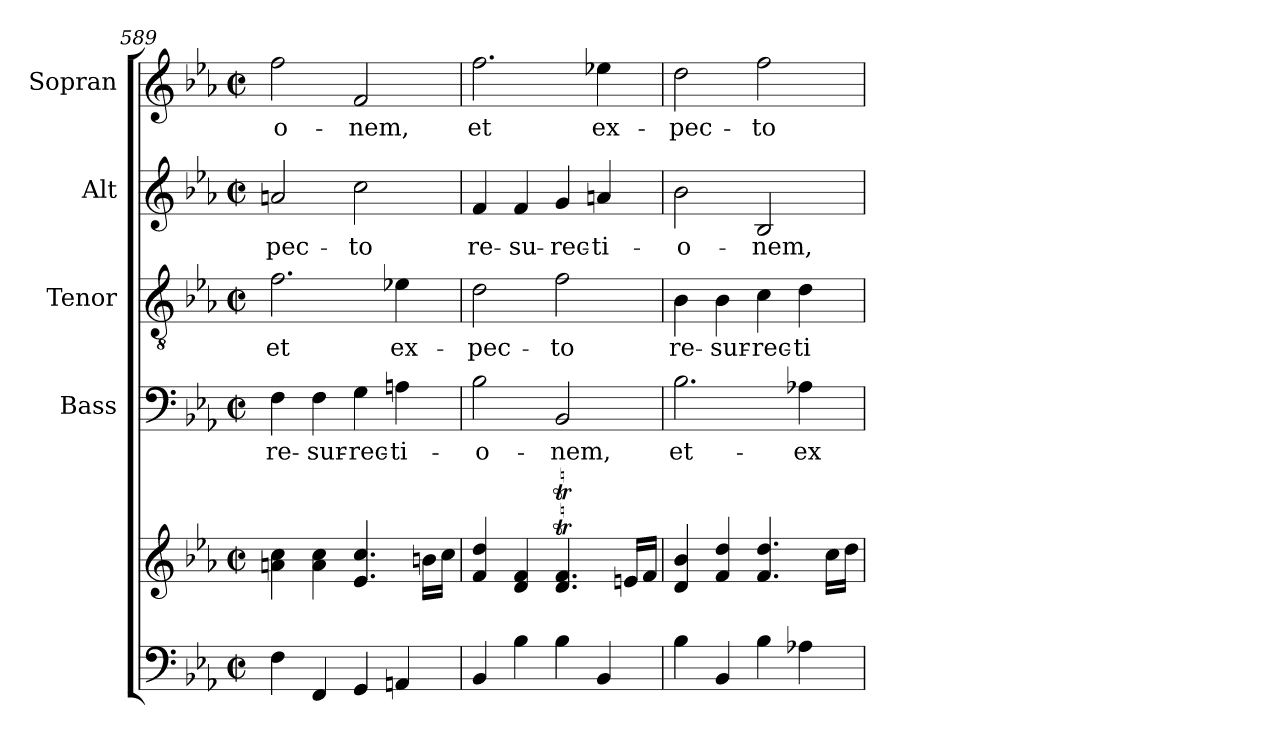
**kern	**kern	**kern	**text	**kern	**text	**kern	**text	**kern	**text
*part5	*part5	*part4	*part4	*part3	*part3	*part2	*part2	*part1	*part1
*staff6	*staff5	*staff4	*staff4	*staff3	*staff3	*staff2	*staff2	*staff1	*staff1
*	*	*I"Bass	*	*I"Tenor	*	*I"Alt	*	*I"Sopran	*
*	*	*I'B.	*	*I'T.	*	*I'A.	*	*I'S.	*
*clefF4	*clefG2	*clefF4	*	*clefGv2	*	*clefG2	*	*clefG2	*
*k[b-e-a-]	*k[b-e-a-]	*k[b-e-a-]	*	*k[b-e-a-]	*	*k[b-e-a-]	*	*k[b-e-a-]	*
*E-:	*E-:	*E-:	*	*E-:	*	*E-:	*	*E-:	*
*M2/2	*M2/2	*M2/2	*	*M2/2	*	*M2/2	*	*M2/2	*
*met(c|)	*met(c|)	*met(c|)	*	*met(c|)	*	*met(c|)	*	*met(c|)	*
=589	=589	=589	=589	=589	=589	=589	=589	=589	=589
!	!	!	!LO:LY:b	!	!LO:LY:b	!	!LO:LY:b	!	!LO:LY:b
4F\	4an\ 4cc\	4F\	re-	2.f\	et	2an/	-pec-	2ff\	-o-
!	!	!	!LO:LY:b	!	!	!	!	!	!
4FF/	4a\ 4cc\	4F\	-sur-	.	.	.	.	.	.
!	!	!	!LO:LY:b	!	!	!	!LO:LY:b	!	!LO:LY:b
4GG/	4.e-/ 4.cc/	4G\	-rec-	.	.	2cc\	-to	2f/	-nem,
!	!	!	!LO:LY:b	!	!LO:LY:b	!	!	!	!
4AAn/	.	4An\	-ti-	4e-X\	ex-	.	.	.	.
.	16bn\LL	.	.	.	.	.	.	.	.
.	16cc\JJ	.	.	.	.	.	.	.	.
!!LO:LB:g=z
=590	=590	=590	=590	=590	=590	=590	=590	=590	=590
!	!	!	!LO:LY:b	!	!LO:LY:b	!	!LO:LY:b	!	!LO:LY:b
4BB-/	4f/ 4dd/	2B-\	-o-	2d\	-pec-	4f/	re-	2.ff\	et
!	!	!	!	!	!	!	!LO:LY:b	!	!
4B-\	4d/ 4f/	.	.	.	.	4f/	-su-	.	.
!	!	!	!LO:LY:b	!	!LO:LY:b	!	!LO:LY:b	!	!
4B-\	4.d/T 4.f/T	2BB-/	-nem,	2f\	-to	4g/	-rec-	.	.
!	!	!	!	!	!	!	!LO:LY:b	!	!LO:LY:b
4BB-/	.	.	.	.	.	4an/	-ti-	4ee-X\	ex-
.	16en/LL	.	.	.	.	.	.	.	.
.	16f/JJ	.	.	.	.	.	.	.	.
=591	=591	=591	=591	=591	=591	=591	=591	=591	=591
!	!	!	!LO:LY:b	!	!LO:LY:b	!	!LO:LY:b	!	!LO:LY:b
4B-\	4d/ 4b-/	2.B-\	et-	4B-\	re-	2b-\	-o-	2dd\	-pec-
!	!	!	!	!	!LO:LY:b	!	!	!	!
4BB-/	4f/ 4dd/	.	.	4B-\	-sur-	.	.	.	.
!	!	!	!	!	!LO:LY:b	!	!LO:LY:b	!	!LO:LY:b
4B-\	4.f/ 4.dd/	.	.	4c\	-rec-	2B-/	-nem,	2ff\	-to
!	!	!	!LO:LY:b	!	!LO:LY:b	!	!	!	!
4A-X\	.	4A-X\	-ex-	4d\	-ti-	.	.	.	.
.	16cc\LL	.	.	.	.	.	.	.	.
.	16dd\JJ	.	.	.	.	.	.	.	.
=	=	=	=	=	=	=	=	=	=
*-	*-	*-	*-	*-	*-	*-	*-	*-	*-
